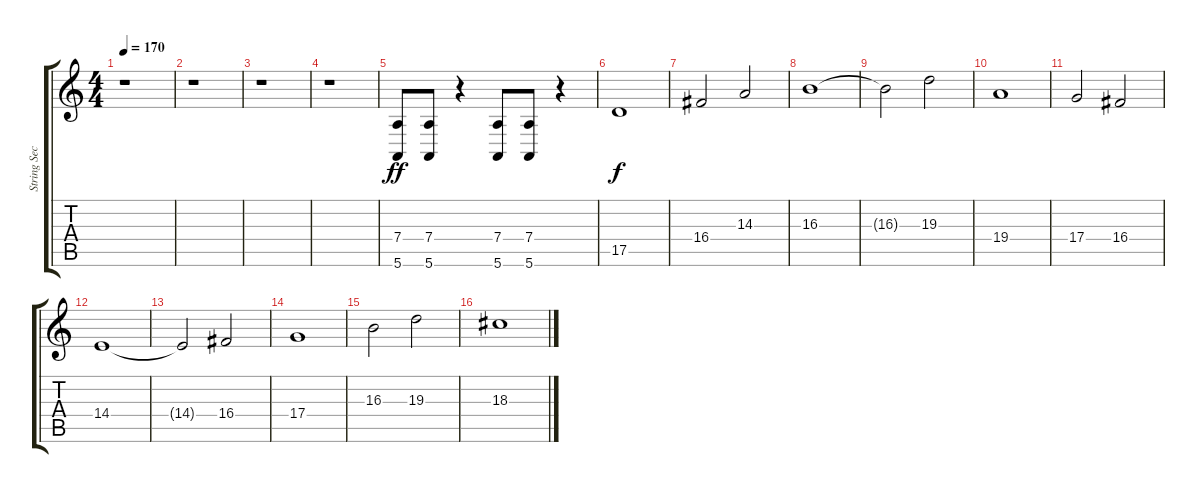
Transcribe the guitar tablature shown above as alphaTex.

\track ("String Section 2" "String Sec") {instrument stringensemble2}
\staff {score tabs}
\tuning (E4 B3 G3 D3 A2 E2) {hide}
\ts (4 4)
\tempo 170
\clef g2
\ks c
r.1{dy f} |
r.1 |
r.1 |
r.1 |
(7.4 5.6).8{dy ff volume 14 instrument stringensemble1} (7.4 5.6).8 r.4 (7.4 5.6).8 (7.4 5.6).8 r.4 |
17.5.1{dy f} |
16.4.2 14.3.2 |
16.3.1 |
16.3{t}.2 19.3.2 |
19.4.1 |
17.4.2 16.4.2 |
14.4.1 |
14.4{t}.2 16.4.2 |
17.4.1 |
16.3.2 19.3.2 |
18.3.1
